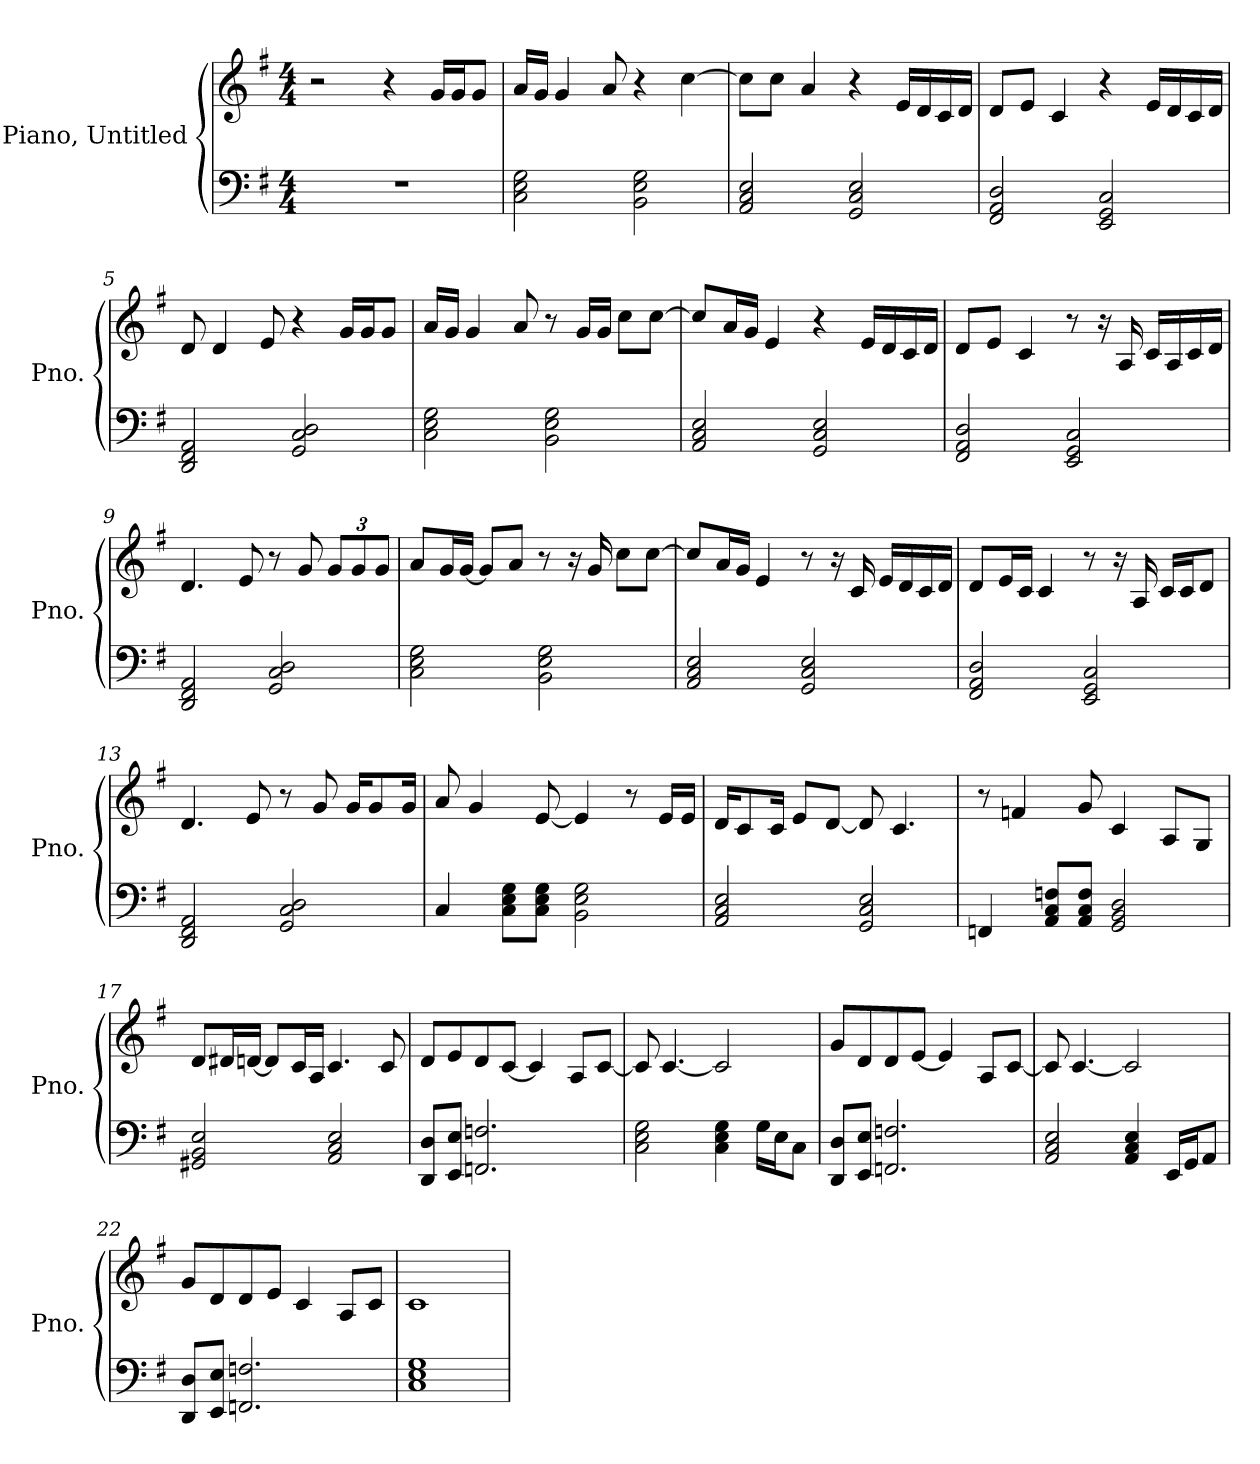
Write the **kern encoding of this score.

**kern	**kern
*part2	*part1
*staff2	*staff1
*I"Piano, Untitled	*I"Piano, Untitled
*I'Pno.	*I'Pno.
*clefF4	*clefG2
*k[f#]	*k[f#]
*M4/4	*M4/4
*MM68	*MM68
=1	=1
1r	2r
.	4r
.	16g/LL
.	16g/J
.	8g/J
=2	=2
2C\ 2E\ 2G\	16a/LL
.	16g/JJ
.	4g/
.	8a/
2BB\ 2E\ 2G\	4r
.	[4cc\
=3	=3
2AA/ 2C/ 2E/	8cc\L]
.	8cc\J
.	4a/
2GG/ 2C/ 2E/	4r
.	16e/LL
.	16d/
.	16c/
.	16d/JJ
=4	=4
2FF#/ 2AA/ 2D/	8d/L
.	8e/J
.	4c/
2EE/ 2GG/ 2C/	4r
.	16e/LL
.	16d/
.	16c/
.	16d/JJ
=5	=5
2DD/ 2FF#/ 2AA/	8d/
.	4d/
.	8e/
2GG/ 2C/ 2D/	4r
.	16g/LL
.	16g/J
.	8g/J
!!LO:LB:g=z
=6	=6
2C\ 2E\ 2G\	16a/LL
.	16g/JJ
.	4g/
.	8a/
2BB\ 2E\ 2G\	8r
.	16g/LL
.	16g/JJ
.	8cc\L
.	[8cc\J
=7	=7
2AA/ 2C/ 2E/	8cc/L]
.	16a/L
.	16g/JJ
.	4e/
2GG/ 2C/ 2E/	4r
.	16e/LL
.	16d/
.	16c/
.	16d/JJ
=8	=8
2FF#/ 2AA/ 2D/	8d/L
.	8e/J
.	4c/
2EE/ 2GG/ 2C/	8r
.	16r
.	16A/
.	16c/LL
.	16A/
.	16c/
.	16d/JJ
=9	=9
2DD/ 2FF#/ 2AA/	4.d/
.	8e/
2GG/ 2C/ 2D/	8r
.	8g/
*	*Xbrackettup
.	12g/L
.	12g/
.	12g/J
!!LO:LB:g=z
=10	=10
2C\ 2E\ 2G\	8a/L
.	16g/L
.	[16g/JJ
.	8g/L]
.	8a/J
2BB\ 2E\ 2G\	8r
.	16r
.	16g/
.	8cc\L
.	[8cc\J
=11	=11
2AA/ 2C/ 2E/	8cc/L]
.	16a/L
.	16g/JJ
.	4e/
2GG/ 2C/ 2E/	8r
.	16r
.	16c/
.	16e/LL
.	16d/
.	16c/
.	16d/JJ
=12	=12
2FF#/ 2AA/ 2D/	8d/L
.	16e/L
.	16c/JJ
.	4c/
2EE/ 2GG/ 2C/	8r
.	16r
.	16A/
.	16c/LL
.	16c/J
.	8d/J
=13	=13
2DD/ 2FF#/ 2AA/	4.d/
.	8e/
2GG/ 2C/ 2D/	8r
.	8g/
.	16g/KL
.	8g/
.	16g/Jk
!!LO:LB:g=z
=14	=14
4C/	8a/
.	4g/
8C\ 8E\ 8G\L	.
8C\ 8E\ 8G\J	[8e/
2BB\ 2E\ 2G\	4e/]
.	8r
.	16e/LL
.	16e/JJ
=15	=15
2AA/ 2C/ 2E/	16d/KL
.	8c/
.	16c/Jk
.	8e/L
.	[8d/J
2GG/ 2C/ 2E/	8d/]
.	4.c/
=16	=16
4FFn/	8r
.	4fn/
8AA/ 8C/ 8Fn/L	.
8AA/ 8C/ 8F/J	8g/
2GG/ 2BB/ 2D/	4c/
.	8A/L
.	8G/J
=17	=17
2GG#X/ 2BB/ 2E/	8d/L
.	16d#X/L
.	[16dn/JJ
.	8d/L]
.	16c/L
.	16A/JJ
2AA/ 2C/ 2E/	4.c/
.	8c/
!!LO:LB:g=z
=18	=18
8DD/ 8D/L	8d/L
8EE/ 8E/J	8e/
2.FFn/ 2.Fn/	8d/
.	[8c/J
.	4c/]
.	8A/L
.	[8c/J
=19	=19
2C\ 2E\ 2G\	8c/]
.	[4.c/
4C\ 4E\ 4G\	2c/]
16G\LL	.
16E\J	.
8C\J	.
=20	=20
8DD/ 8D/L	8g/L
8EE/ 8E/J	8d/
2.FFn/ 2.Fn/	8d/
.	[8e/J
.	4e/]
.	8A/L
.	[8c/J
=21	=21
2AA/ 2C/ 2E/	8c/]
.	[4.c/
4AA/ 4C/ 4E/	2c/]
16EE/LL	.
16GG/J	.
8AA/J	.
!!LO:LB:g=z
=22	=22
8DD/ 8D/L	8g/L
8EE/ 8E/J	8d/
2.FFn/ 2.Fn/	8d/
.	8e/J
.	4c/
.	8A/L
.	8c/J
=23	=23
1C 1E 1G	1c
=	=
*-	*-
